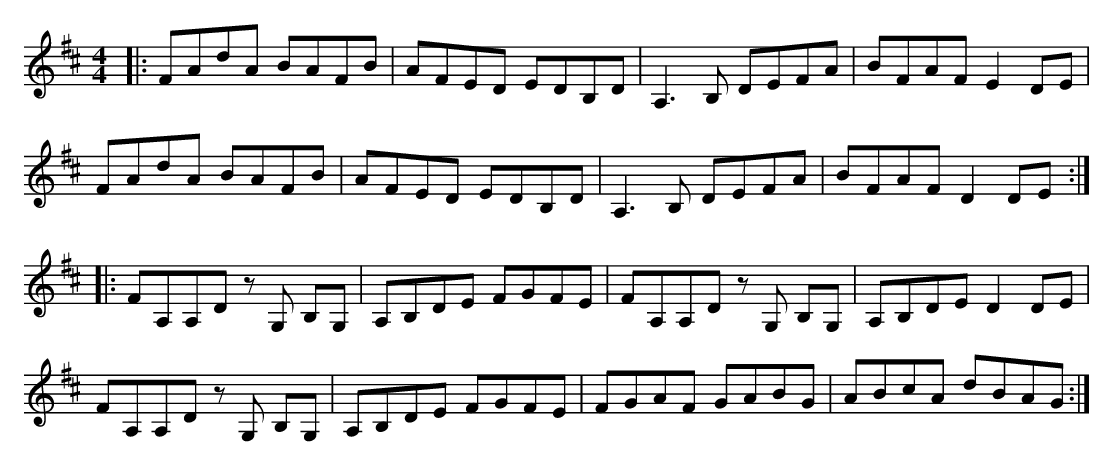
X:1
M:4/4
K:D
|:FAdA BAFB|AFED EDB,D|A,3B, DEFA|BFAF E2DE|
FAdA BAFB|AFED EDB,D|A,3B, DEFA|BFAF D2DE:|
|:FA,A,D zG, B,G,|A,B,DE FGFE|FA,A,D zG, B,G,|A,B,DE D2DE|
FA,A,D zG, B,G,|A,B,DE FGFE|FGAF GABG|ABcA dBAG:|
